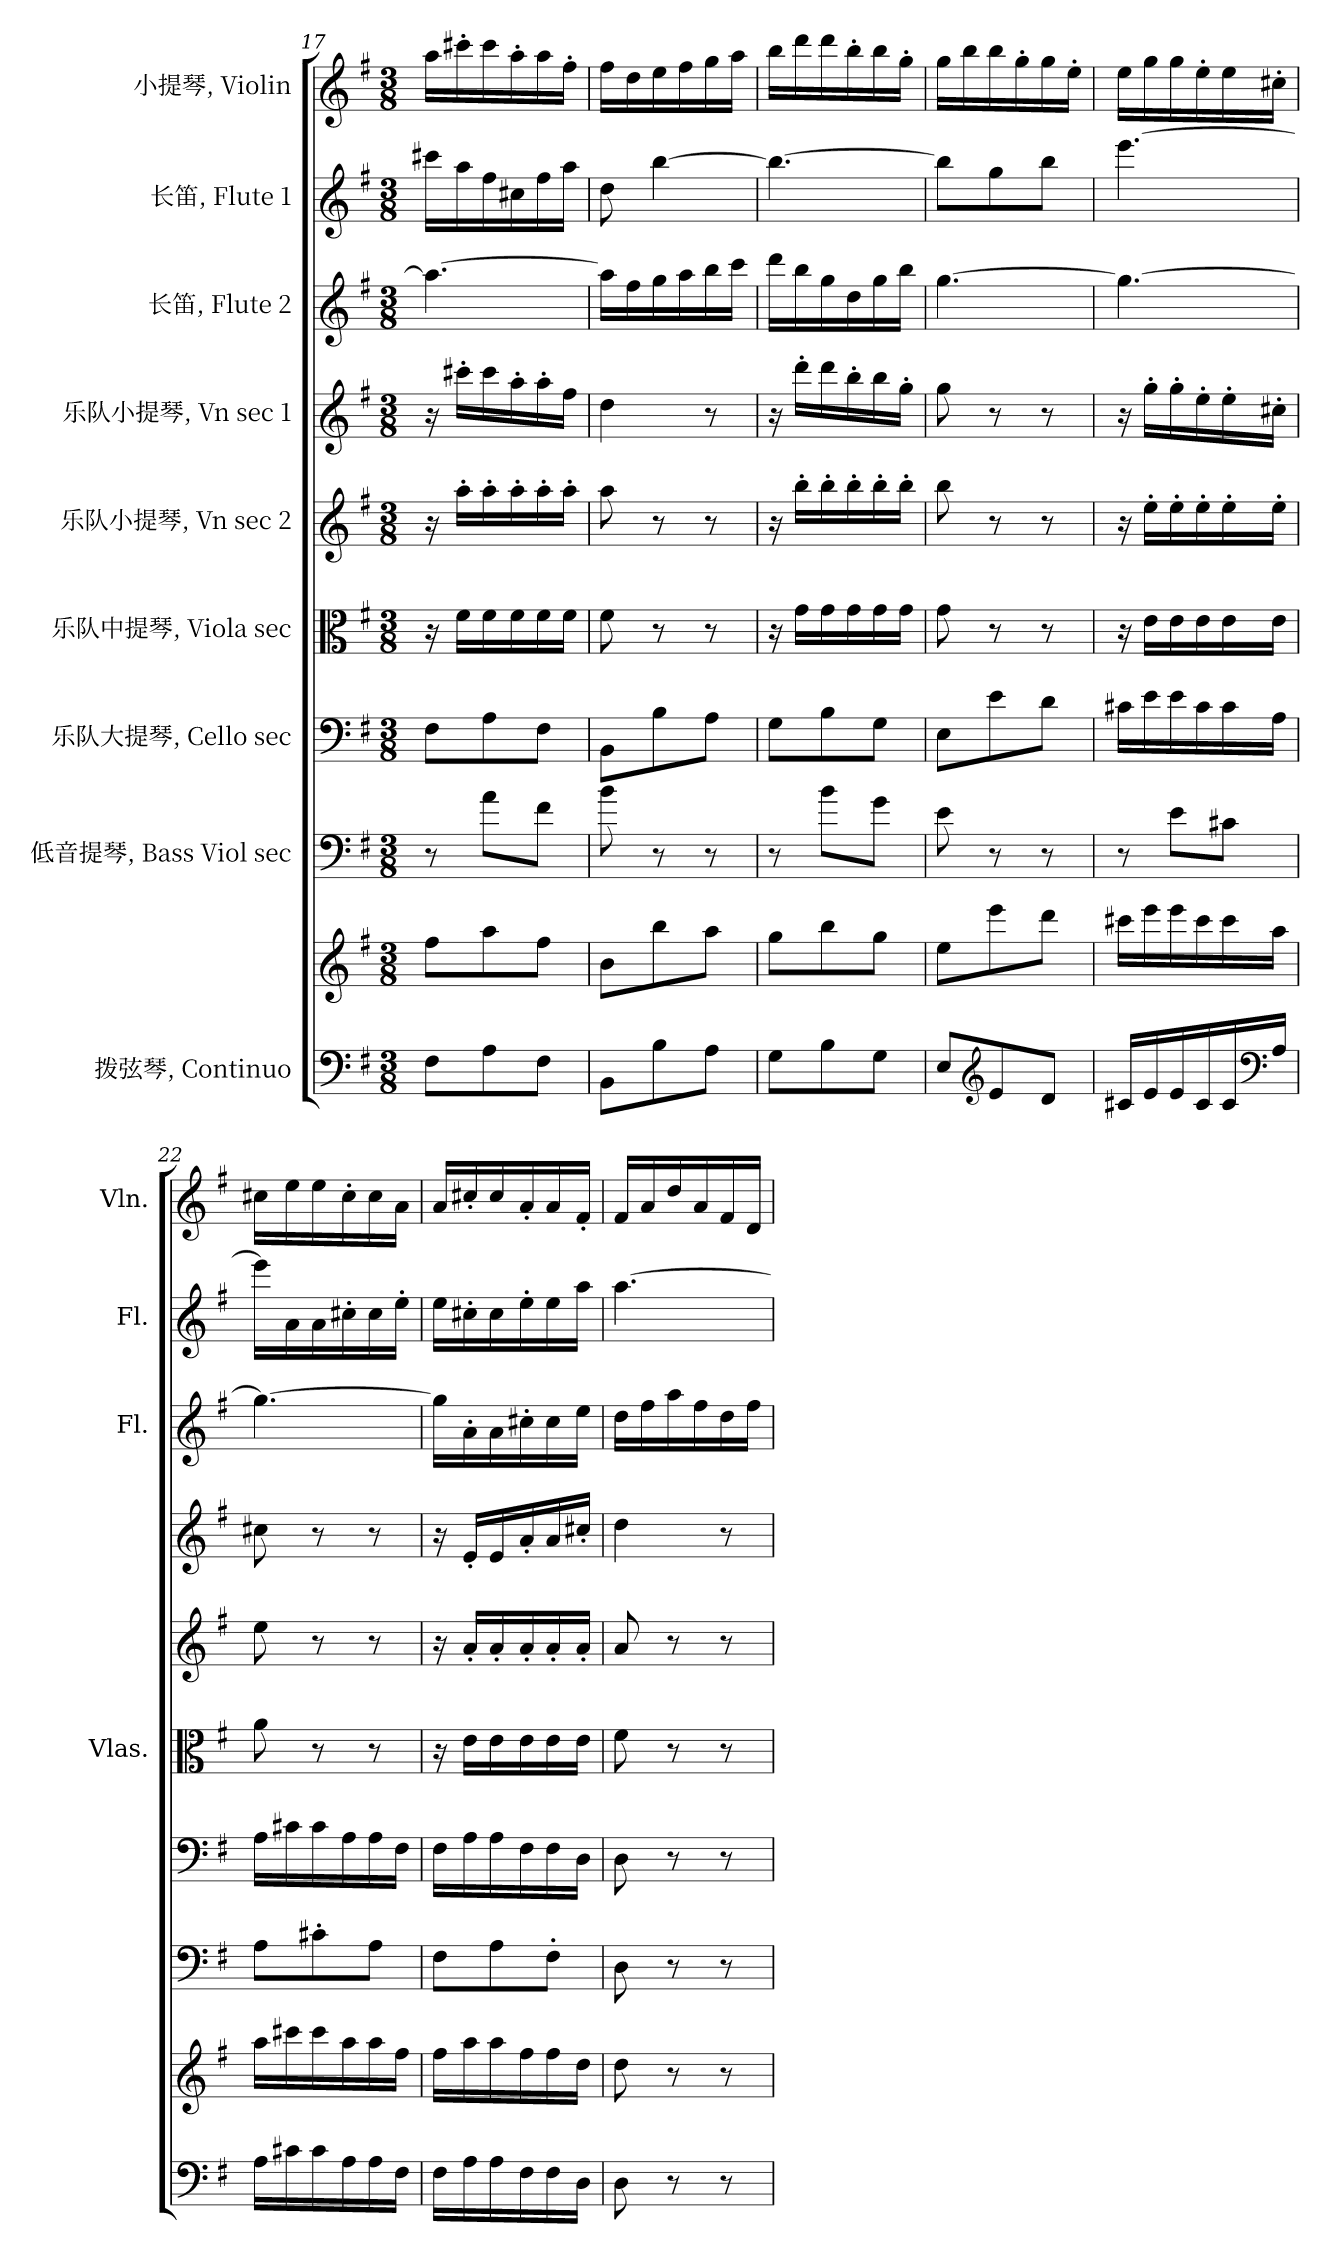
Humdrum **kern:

**kern	**kern	**kern	**kern	**kern	**kern	**kern	**kern	**kern	**kern
*part9	*part9	*part8	*part7	*part6	*part5	*part4	*part3	*part2	*part1
*staff10	*staff9	*staff8	*staff7	*staff6	*staff5	*staff4	*staff3	*staff2	*staff1
*I"拨弦琴, Continuo	*	*I"低音提琴, Bass Viol sec	*I"乐队大提琴, Cello sec	*I"乐队中提琴, Viola sec	*I"乐队小提琴, Vn sec 2	*I"乐队小提琴, Vn sec 1	*I"长笛, Flute 2	*I"长笛, Flute 1	*I"小提琴, Violin
*	*	*	*	*I'Vlas.	*	*	*I'Fl.	*I'Fl.	*I'Vln.
*clefF4	*clefG2	*clefF4	*clefF4	*clefC3	*clefG2	*clefG2	*clefG2	*clefG2	*clefG2
*	*	*ITrd7c12	*	*	*	*	*	*	*
*k[f#]	*k[f#]	*k[f#]	*k[f#]	*k[f#]	*k[f#]	*k[f#]	*k[f#]	*k[f#]	*k[f#]
*M3/8	*M3/8	*M3/8	*M3/8	*M3/8	*M3/8	*M3/8	*M3/8	*M3/8	*M3/8
=17	=17	=17	=17	=17	=17	=17	=17	=17	=17
8F#\L	8ff#\L	8r	8F#\L	16r	16r	16r	4.aa\_	16ccc#X\LL	16aa\LL
.	.	.	.	16f#\LL	16aa'\LL	16ccc#X'\LL	.	16aa\	16ccc#X'\
8A\	8aa\	8A\L	8A\	16f#\	16aa'\	16ccc#\	.	16ff#\	16ccc#\
.	.	.	.	16f#\	16aa'\	16aa'\	.	16cc#X\	16aa'\
8F#\J	8ff#\J	8F#\J	8F#\J	16f#\	16aa'\	16aa'\	.	16ff#\	16aa\
.	.	.	.	16f#\JJ	16aa'\JJ	16ff#\JJ	.	16aa\JJ	16ff#'\JJ
!!LO:PB:g=z
=18	=18	=18	=18	=18	=18	=18	=18	=18	=18
8BB\L	8b\L	8B\	8BB\L	8f#\	8aa\	4dd\	16aa\LL]	8dd\	16ff#\LL
.	.	.	.	.	.	.	16ff#\	.	16dd\
8B\	8bb\	8r	8B\	8r	8r	.	16gg\	[4bb\	16ee\
.	.	.	.	.	.	.	16aa\	.	16ff#\
8A\J	8aa\J	8r	8A\J	8r	8r	8r	16bb\	.	16gg\
.	.	.	.	.	.	.	16ccc\JJ	.	16aa\JJ
=19	=19	=19	=19	=19	=19	=19	=19	=19	=19
8G\L	8gg\L	8r	8G\L	16r	16r	16r	16ddd\LL	4.bb\_	16bb\LL
.	.	.	.	16g\LL	16bb'\LL	16ddd'\LL	16bb\	.	16ddd\
8B\	8bb\	8B\L	8B\	16g\	16bb'\	16ddd\	16gg\	.	16ddd\
.	.	.	.	16g\	16bb'\	16bb'\	16dd\	.	16bb'\
8G\J	8gg\J	8G\J	8G\J	16g\	16bb'\	16bb\	16gg\	.	16bb\
.	.	.	.	16g\JJ	16bb'\JJ	16gg'\JJ	16bb\JJ	.	16gg'\JJ
=20	=20	=20	=20	=20	=20	=20	=20	=20	=20
8E/L	8ee\L	8E\	8E\L	8g\	8bb\	8gg\	[4.gg\	8bb\L]	16gg\LL
.	.	.	.	.	.	.	.	.	16bb\
*clefG2	*	*	*	*	*	*	*	*	*
8e/	8eee\	8r	8e\	8r	8r	8r	.	8gg\	16bb\
.	.	.	.	.	.	.	.	.	16gg'\
8d/J	8ddd\J	8r	8d\J	8r	8r	8r	.	8bb\J	16gg\
.	.	.	.	.	.	.	.	.	16ee'\JJ
=21	=21	=21	=21	=21	=21	=21	=21	=21	=21
16c#X/LL	16ccc#X\LL	8r	16c#X\LL	16r	16r	16r	4.gg\_	[4.eee\	16ee\LL
16e/	16eee\	.	16e\	16e\LL	16ee'\LL	16gg'\LL	.	.	16gg\
16e/	16eee\	8E\L	16e\	16e\	16ee'\	16gg'\	.	.	16gg\
16c#/	16ccc#\	.	16c#\	16e\	16ee'\	16ee'\	.	.	16ee'\
16c#/	16ccc#\	8C#X\J	16c#\	16e\	16ee'\	16ee'\	.	.	16ee\
*clefF4	*	*	*	*	*	*	*	*	*
16A/JJ	16aa\JJ	.	16A\JJ	16e\JJ	16ee'\JJ	16cc#X'\JJ	.	.	16cc#X'\JJ
!!LO:PB:g=z
=22	=22	=22	=22	=22	=22	=22	=22	=22	=22
16A\LL	16aa\LL	8AA\L	16A\LL	8a\	8ee\	8cc#X\	4.gg\_	16eee\LL]	16cc#X\LL
16c#X\	16ccc#X\	.	16c#X\	.	.	.	.	16a\	16ee\
16c#\	16ccc#\	8C#X'\	16c#\	8r	8r	8r	.	16a\	16ee\
16A\	16aa\	.	16A\	.	.	.	.	16cc#X'\	16cc#'\
16A\	16aa\	8AA\J	16A\	8r	8r	8r	.	16cc#\	16cc#\
16F#\JJ	16ff#\JJ	.	16F#\JJ	.	.	.	.	16ee'\JJ	16a\JJ
=23	=23	=23	=23	=23	=23	=23	=23	=23	=23
16F#\LL	16ff#\LL	8FF#\L	16F#\LL	16r	16r	16r	16gg\LL]	16ee\LL	16a/LL
16A\	16aa\	.	16A\	16e\LL	16a'/LL	16e'/LL	16a'\	16cc#X'\	16cc#X'/
16A\	16aa\	8AA\	16A\	16e\	16a'/	16e/	16a\	16cc#\	16cc#/
16F#\	16ff#\	.	16F#\	16e\	16a'/	16a'/	16cc#X'\	16ee'\	16a'/
16F#\	16ff#\	8FF#'\J	16F#\	16e\	16a'/	16a/	16cc#\	16ee\	16a/
16D\JJ	16dd\JJ	.	16D\JJ	16e\JJ	16a'/JJ	16cc#X'/JJ	16ee\JJ	16aa\JJ	16f#'/JJ
=24	=24	=24	=24	=24	=24	=24	=24	=24	=24
8D\	8dd\	8DD\	8D\	8f#\	8a/	4dd\	16dd\LL	[4.aa\	16f#/LL
.	.	.	.	.	.	.	16ff#\	.	16a/
8r	8r	8r	8r	8r	8r	.	16aa\	.	16dd/
.	.	.	.	.	.	.	16ff#\	.	16a/
8r	8r	8r	8r	8r	8r	8r	16dd\	.	16f#/
.	.	.	.	.	.	.	16ff#\JJ	.	16d/JJ
=	=	=	=	=	=	=	=	=	=
*-	*-	*-	*-	*-	*-	*-	*-	*-	*-
